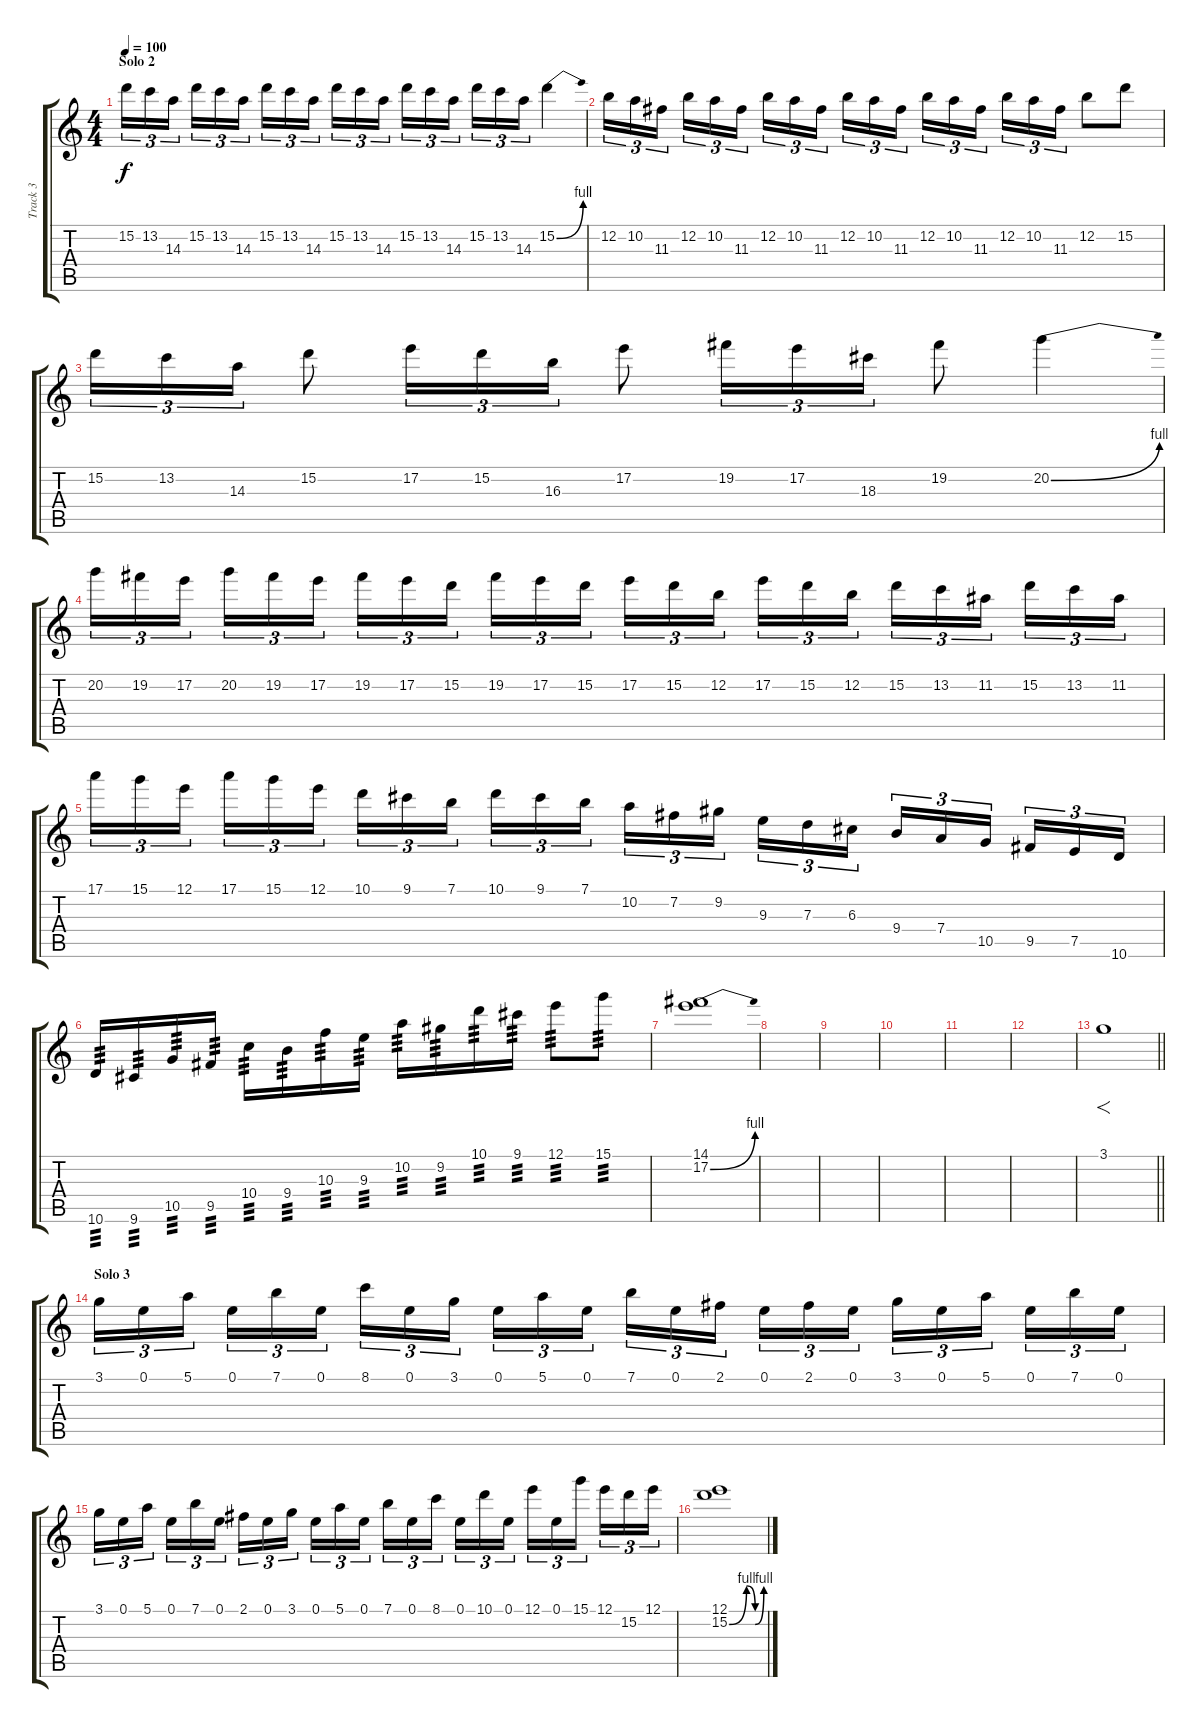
\track ("Track 3" "Track 3") {instrument acousticguitarsteel}
\staff {score tabs}
\tuning (E4 B3 G3 D3 A2 E2) {hide}
\ts (4 4)
\section ("" "Solo 2")
\tempo 100
\clef g2
\ks c
15.2.16{tu (3 2) dy f} 13.2.16{tu (3 2)} 14.3.16{tu (3 2) beam splitsecondary} 15.2.16{tu (3 2)} 13.2.16{tu (3 2)} 14.3.16{tu (3 2)} 15.2.16{tu (3 2)} 13.2.16{tu (3 2)} 14.3.16{tu (3 2) beam splitsecondary} 15.2.16{tu (3 2)} 13.2.16{tu (3 2)} 14.3.16{tu (3 2)} 15.2.16{tu (3 2)} 13.2.16{tu (3 2)} 14.3.16{tu (3 2) beam splitsecondary} 15.2.16{tu (3 2)} 13.2.16{tu (3 2)} 14.3.16{tu (3 2)} 15.2{be (bend 0 0 60 4)}.4 |
12.2.16{tu (3 2)} 10.2.16{tu (3 2)} 11.3.16{tu (3 2) beam splitsecondary} 12.2.16{tu (3 2)} 10.2.16{tu (3 2)} 11.3.16{tu (3 2)} 12.2.16{tu (3 2)} 10.2.16{tu (3 2)} 11.3.16{tu (3 2) beam splitsecondary} 12.2.16{tu (3 2)} 10.2.16{tu (3 2)} 11.3.16{tu (3 2)} 12.2.16{tu (3 2)} 10.2.16{tu (3 2)} 11.3.16{tu (3 2) beam splitsecondary} 12.2.16{tu (3 2)} 10.2.16{tu (3 2)} 11.3.16{tu (3 2)} 12.2.8 15.2.8 |
15.2.16{tu (3 2)} 13.2.16{tu (3 2)} 14.3.16{tu (3 2)} 15.2.8 17.2.16{tu (3 2)} 15.2.16{tu (3 2)} 16.3.16{tu (3 2)} 17.2.8 19.2.16{tu (3 2)} 17.2.16{tu (3 2)} 18.3.16{tu (3 2)} 19.2.8 20.2{be (bend 0 0 60 4)}.4 |
20.2.16{tu (3 2)} 19.2.16{tu (3 2)} 17.2.16{tu (3 2) beam splitsecondary} 20.2.16{tu (3 2)} 19.2.16{tu (3 2)} 17.2.16{tu (3 2)} 19.2.16{tu (3 2)} 17.2.16{tu (3 2)} 15.2.16{tu (3 2) beam splitsecondary} 19.2.16{tu (3 2)} 17.2.16{tu (3 2)} 15.2.16{tu (3 2)} 17.2.16{tu (3 2)} 15.2.16{tu (3 2)} 12.2.16{tu (3 2) beam splitsecondary} 17.2.16{tu (3 2)} 15.2.16{tu (3 2)} 12.2.16{tu (3 2)} 15.2.16{tu (3 2)} 13.2.16{tu (3 2)} 11.2.16{tu (3 2) beam splitsecondary} 15.2.16{tu (3 2)} 13.2.16{tu (3 2)} 11.2.16{tu (3 2)} |
17.1.16{tu (3 2)} 15.1.16{tu (3 2)} 12.1.16{tu (3 2) beam splitsecondary} 17.1.16{tu (3 2)} 15.1.16{tu (3 2)} 12.1.16{tu (3 2)} 10.1.16{tu (3 2)} 9.1.16{tu (3 2)} 7.1.16{tu (3 2) beam splitsecondary} 10.1.16{tu (3 2)} 9.1.16{tu (3 2)} 7.1.16{tu (3 2)} 10.2.16{tu (3 2)} 7.2.16{tu (3 2)} 9.2.16{tu (3 2) beam splitsecondary} 9.3.16{tu (3 2)} 7.3.16{tu (3 2)} 6.3.16{tu (3 2)} 9.4.16{tu (3 2)} 7.4.16{tu (3 2)} 10.5.16{tu (3 2) beam splitsecondary} 9.5.16{tu (3 2)} 7.5.16{tu (3 2)} 10.6.16{tu (3 2)} |
10.6.16{tp 3} 9.6.16{tp 3} 10.5.16{tp 3} 9.5.16{tp 3} 10.4.16{tp 3} 9.4.16{tp 3} 10.3.16{tp 3} 9.3.16{tp 3} 10.2.16{tp 3} 9.2.16{tp 3} 10.1.16{tp 3} 9.1.16{tp 3} 12.1.8{tp 3} 15.1.8{tp 3} |
(14.1 17.2{be (bend 0 0 60 4)}).1 |
|
|
|
|
|
\barLineRight lightlight
3.1.1{f} |
\section ("" "Solo 3")
3.1.16{tu (3 2)} 0.1.16{tu (3 2)} 5.1.16{tu (3 2) beam splitsecondary} 0.1.16{tu (3 2)} 7.1.16{tu (3 2)} 0.1.16{tu (3 2)} 8.1.16{tu (3 2)} 0.1.16{tu (3 2)} 3.1.16{tu (3 2) beam splitsecondary} 0.1.16{tu (3 2)} 5.1.16{tu (3 2)} 0.1.16{tu (3 2)} 7.1.16{tu (3 2)} 0.1.16{tu (3 2)} 2.1.16{tu (3 2) beam splitsecondary} 0.1.16{tu (3 2)} 2.1.16{tu (3 2)} 0.1.16{tu (3 2)} 3.1.16{tu (3 2)} 0.1.16{tu (3 2)} 5.1.16{tu (3 2) beam splitsecondary} 0.1.16{tu (3 2)} 7.1.16{tu (3 2)} 0.1.16{tu (3 2)} |
3.1.16{tu (3 2)} 0.1.16{tu (3 2)} 5.1.16{tu (3 2) beam splitsecondary} 0.1.16{tu (3 2)} 7.1.16{tu (3 2)} 0.1.16{tu (3 2)} 2.1.16{tu (3 2)} 0.1.16{tu (3 2)} 3.1.16{tu (3 2) beam splitsecondary} 0.1.16{tu (3 2)} 5.1.16{tu (3 2)} 0.1.16{tu (3 2)} 7.1.16{tu (3 2)} 0.1.16{tu (3 2)} 8.1.16{tu (3 2) beam splitsecondary} 0.1.16{tu (3 2)} 10.1.16{tu (3 2)} 0.1.16{tu (3 2)} 12.1.16{tu (3 2)} 0.1.16{tu (3 2)} 15.1.16{tu (3 2) beam splitsecondary} 12.1.16{tu (3 2)} 15.2.16{tu (3 2)} 12.1.16{tu (3 2)} |
(12.1 15.2{be (custom 0 0 30 4 45 0 60 4)}).1
